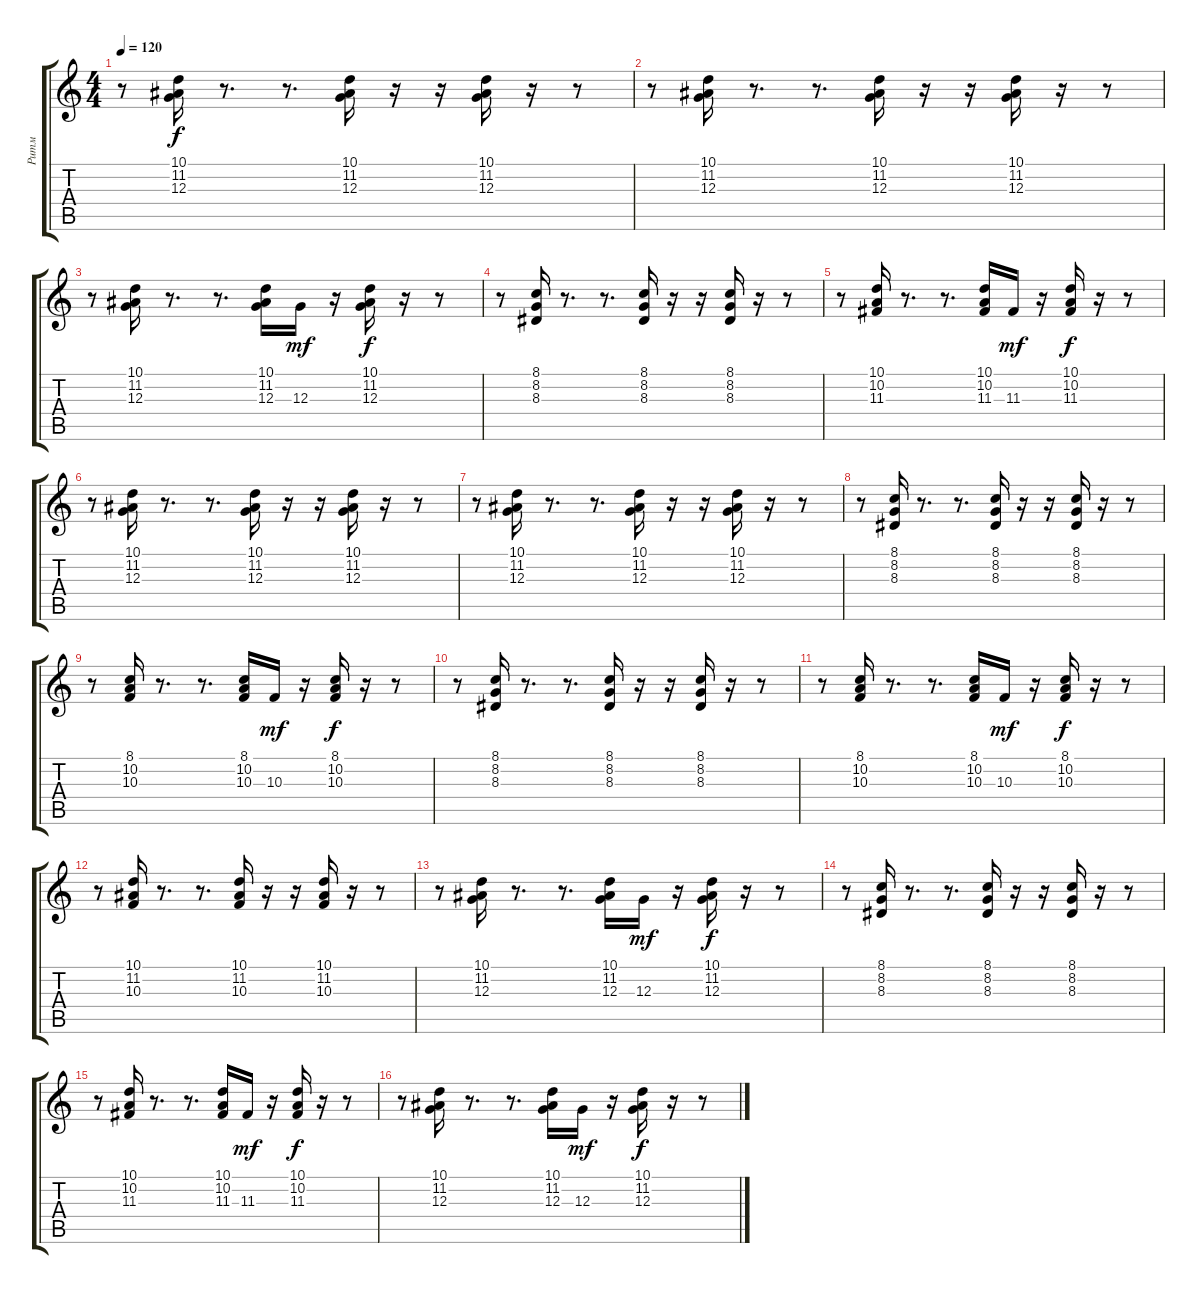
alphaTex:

\track ("Ритм" "Ритм") {instrument pizzicatostrings}
\staff {score tabs}
\tuning (E4 B3 G3 D3 A2 E2) {hide}
\ts (4 4)
\tempo 120
\clef g2
\ks c
r.8{dy f} (10.1 11.2 12.3).16 r.8{d} r.8{d} (10.1 11.2 12.3).16 r.16 r.16 (10.1 11.2 12.3).16 r.16 r.8 |
r.8 (10.1 11.2 12.3).16 r.8{d} r.8{d} (10.1 11.2 12.3).16 r.16 r.16 (10.1 11.2 12.3).16 r.16 r.8 |
r.8 (10.1 11.2 12.3).16 r.8{d} r.8{d} (10.1 11.2 12.3).16 12.3.16{dy mf} r.16 (10.1 11.2 12.3).16{dy f} r.16 r.8 |
r.8 (8.1 8.2 8.3).16 r.8{d} r.8{d} (8.1 8.2 8.3).16 r.16 r.16 (8.1 8.2 8.3).16 r.16 r.8 |
r.8 (10.1 10.2 11.3).16 r.8{d} r.8{d} (10.1 10.2 11.3).16 11.3.16{dy mf} r.16 (10.1 10.2 11.3).16{dy f} r.16 r.8 |
r.8 (10.1 11.2 12.3).16 r.8{d} r.8{d} (10.1 11.2 12.3).16 r.16 r.16 (10.1 11.2 12.3).16 r.16 r.8 |
r.8 (10.1 11.2 12.3).16 r.8{d} r.8{d} (10.1 11.2 12.3).16 r.16 r.16 (10.1 11.2 12.3).16 r.16 r.8 |
r.8 (8.1 8.2 8.3).16 r.8{d} r.8{d} (8.1 8.2 8.3).16 r.16 r.16 (8.1 8.2 8.3).16 r.16 r.8 |
r.8 (8.1 10.2 10.3).16 r.8{d} r.8{d} (8.1 10.2 10.3).16 10.3.16{dy mf} r.16 (8.1 10.2 10.3).16{dy f} r.16 r.8 |
r.8 (8.1 8.2 8.3).16 r.8{d} r.8{d} (8.1 8.2 8.3).16 r.16 r.16 (8.1 8.2 8.3).16 r.16 r.8 |
r.8 (8.1 10.2 10.3).16 r.8{d} r.8{d} (8.1 10.2 10.3).16 10.3.16{dy mf} r.16 (8.1 10.2 10.3).16{dy f} r.16 r.8 |
r.8 (10.1 11.2 10.3).16 r.8{d} r.8{d} (10.1 11.2 10.3).16 r.16 r.16 (10.1 11.2 10.3).16 r.16 r.8 |
r.8 (10.1 11.2 12.3).16 r.8{d} r.8{d} (10.1 11.2 12.3).16 12.3.16{dy mf} r.16 (10.1 11.2 12.3).16{dy f} r.16 r.8 |
r.8 (8.1 8.2 8.3).16 r.8{d} r.8{d} (8.1 8.2 8.3).16 r.16 r.16 (8.1 8.2 8.3).16 r.16 r.8 |
r.8 (10.1 10.2 11.3).16 r.8{d} r.8{d} (10.1 10.2 11.3).16 11.3.16{dy mf} r.16 (10.1 10.2 11.3).16{dy f} r.16 r.8 |
r.8 (10.1 11.2 12.3).16 r.8{d} r.8{d} (10.1 11.2 12.3).16 12.3.16{dy mf} r.16 (10.1 11.2 12.3).16{dy f} r.16 r.8
